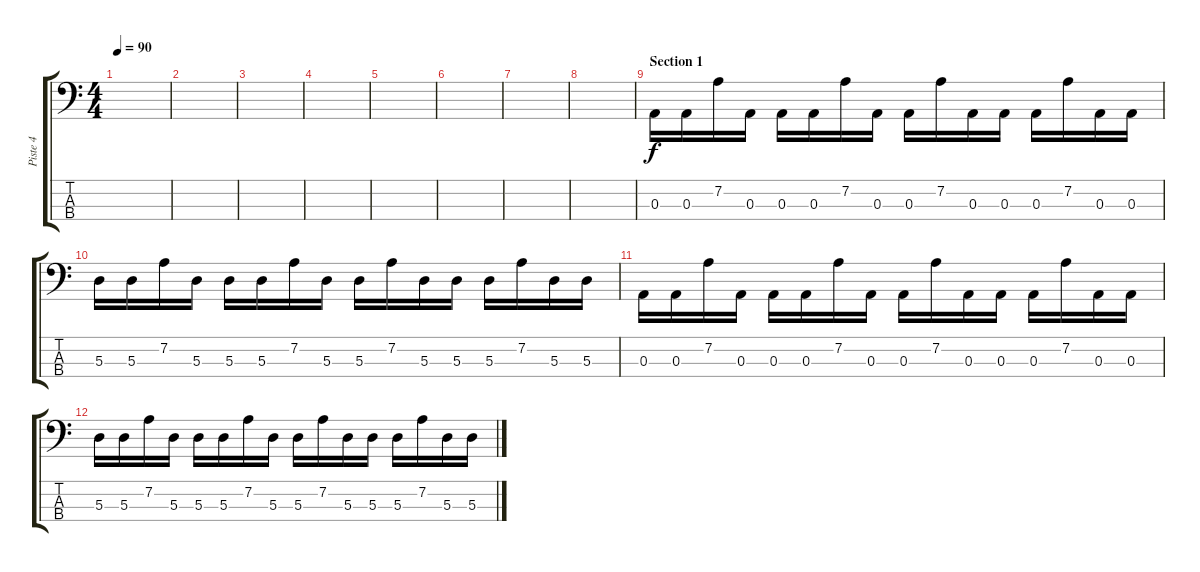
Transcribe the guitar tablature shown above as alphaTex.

\track ("Piste 4" "Piste 4") {instrument electricbassfinger}
\staff {score tabs}
\tuning (G2 D2 A1 E1) {hide}
\ts (4 4)
\tempo 90
\clef f4
\ks c
|
|
|
|
|
|
|
|
\section ("" "Section 1")
0.3.16 0.3.16 7.2.16 0.3.16 0.3.16 0.3.16 7.2.16 0.3.16 0.3.16 7.2.16 0.3.16 0.3.16 0.3.16 7.2.16 0.3.16 0.3.16 |
5.3.16 5.3.16 7.2.16 5.3.16 5.3.16 5.3.16 7.2.16 5.3.16 5.3.16 7.2.16 5.3.16 5.3.16 5.3.16 7.2.16 5.3.16 5.3.16 |
0.3.16 0.3.16 7.2.16 0.3.16 0.3.16 0.3.16 7.2.16 0.3.16 0.3.16 7.2.16 0.3.16 0.3.16 0.3.16 7.2.16 0.3.16 0.3.16 |
5.3.16 5.3.16 7.2.16 5.3.16 5.3.16 5.3.16 7.2.16 5.3.16 5.3.16 7.2.16 5.3.16 5.3.16 5.3.16 7.2.16 5.3.16 5.3.16
